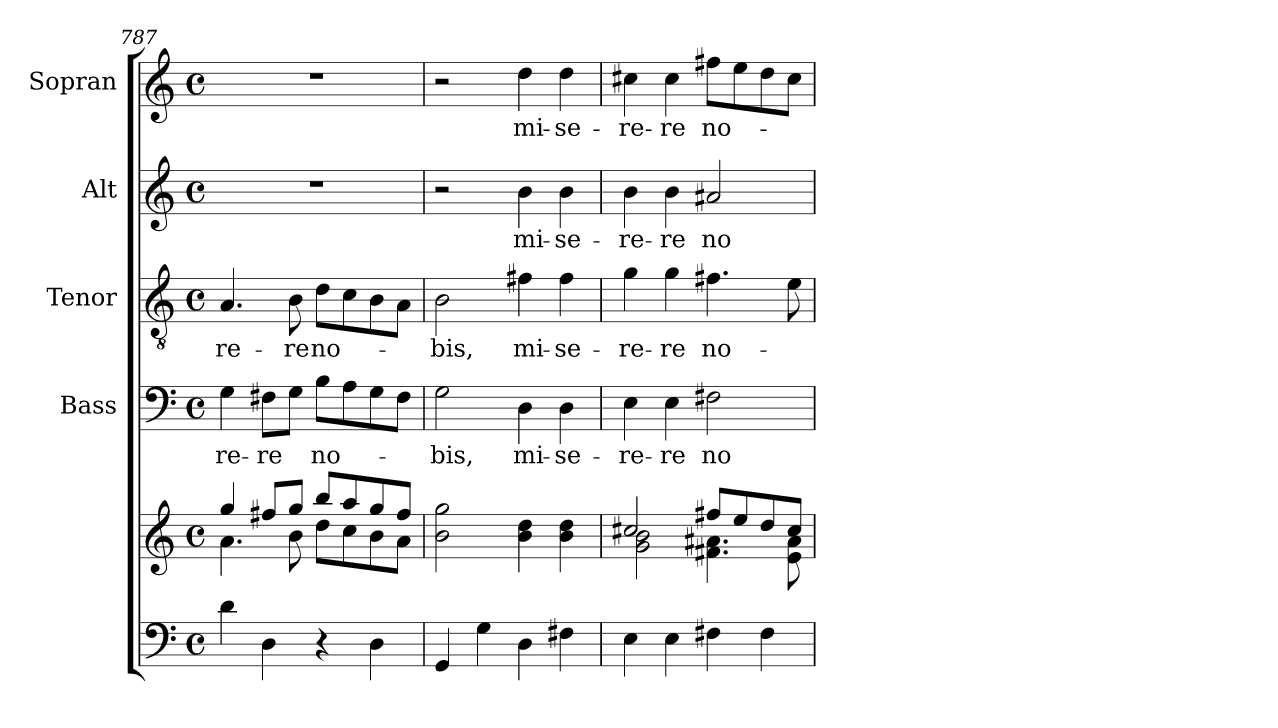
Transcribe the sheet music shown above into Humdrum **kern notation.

**kern	**kern	**kern	**text	**kern	**text	**kern	**text	**kern	**text
*part5	*part5	*part4	*part4	*part3	*part3	*part2	*part2	*part1	*part1
*staff6	*staff5	*staff4	*staff4	*staff3	*staff3	*staff2	*staff2	*staff1	*staff1
*	*	*I"Bass	*	*I"Tenor	*	*I"Alt	*	*I"Sopran	*
*	*	*I'B.	*	*I'T.	*	*I'A.	*	*I'S.	*
*clefF4	*clefG2	*clefF4	*	*clefGv2	*	*clefG2	*	*clefG2	*
*k[]	*k[]	*k[]	*	*k[]	*	*k[]	*	*k[]	*
*C:	*C:	*C:	*	*C:	*	*C:	*	*C:	*
*M4/4	*M4/4	*M4/4	*	*M4/4	*	*M4/4	*	*M4/4	*
*met(c)	*met(c)	*met(c)	*	*met(c)	*	*met(c)	*	*met(c)	*
=787	=787	=787	=787	=787	=787	=787	=787	=787	=787
*	*^	*	*	*	*	*	*	*	*
!	!	!	!	!LO:LY:b	!	!LO:LY:b	!	!	!	!
4d\	4gg/	4.a\	4G\	-re-	4.A/	-re-	1r	.	1r	.
!	!	!	!	!LO:LY:b	!	!	!	!	!	!
4D\	8ff#X/L	.	8F#X\L	-re	.	.	.	.	.	.
!	!	!	!	!	!	!LO:LY:b	!	!	!	!
.	8gg/J	8b\	8G\J	.	8B\	-re	.	.	.	.
!	!	!	!	!LO:LY:b	!	!LO:LY:b	!	!	!	!
4r	8bb/L	8dd\L	8B\L	no-	8d\L	no-	.	.	.	.
.	8aa/	8cc\	8A\	.	8c\	.	.	.	.	.
4D\	8gg/	8b\	8G\	.	8B\	.	.	.	.	.
.	8ff#/J	8a\J	8F#\J	.	8A\J	.	.	.	.	.
=788	=788	=788	=788	=788	=788	=788	=788	=788	=788	=788
!	!	!	!	!LO:LY:b	!	!LO:LY:b	!	!	!	!
*	*v	*v	*	*	*	*	*	*	*	*
4GG/	2b\ 2gg\	2G\	-bis,	2B\	-bis,	2r	.	2r	.
4G\	.	.	.	.	.	.	.	.	.
!	!	!	!LO:LY:b	!	!LO:LY:b	!	!LO:LY:b	!	!LO:LY:b
4D\	4b\ 4dd\	4D\	mi-	4f#X\	mi-	4b\	mi-	4dd\	mi-
!	!	!	!LO:LY:b	!	!LO:LY:b	!	!LO:LY:b	!	!LO:LY:b
4F#X\	4b\ 4dd\	4D\	-se-	4f#\	-se-	4b\	-se-	4dd\	-se-
=789	=789	=789	=789	=789	=789	=789	=789	=789	=789
*	*^	*	*	*	*	*	*	*	*
!	!	!	!	!LO:LY:b	!	!LO:LY:b	!	!LO:LY:b	!	!LO:LY:b
4E\	2cc#X/	2g\ 2b\	4E\	-re-	4g\	-re-	4b\	-re-	4cc#X\	-re-
!	!	!	!	!LO:LY:b	!	!LO:LY:b	!	!LO:LY:b	!	!LO:LY:b
4E\	.	.	4E\	-re	4g\	-re	4b\	-re	4cc#\	-re
!	!	!	!	!LO:LY:b	!	!LO:LY:b	!	!LO:LY:b	!	!LO:LY:b
4F#X\	8ff#X/L	4.f#X\ 4.a#X\	2F#X\	no-	4.f#X\	no-	2a#X/	no-	8ff#X\L	no-
.	8ee/	.	.	.	.	.	.	.	8ee\	.
4F#\	8dd/	.	.	.	.	.	.	.	8dd\	.
.	8cc#/J	8e\ 8a#\	.	.	8e\	.	.	.	8cc#\J	.
*	*v	*v	*	*	*	*	*	*	*	*
=	=	=	=	=	=	=	=	=	=
*-	*-	*-	*-	*-	*-	*-	*-	*-	*-
